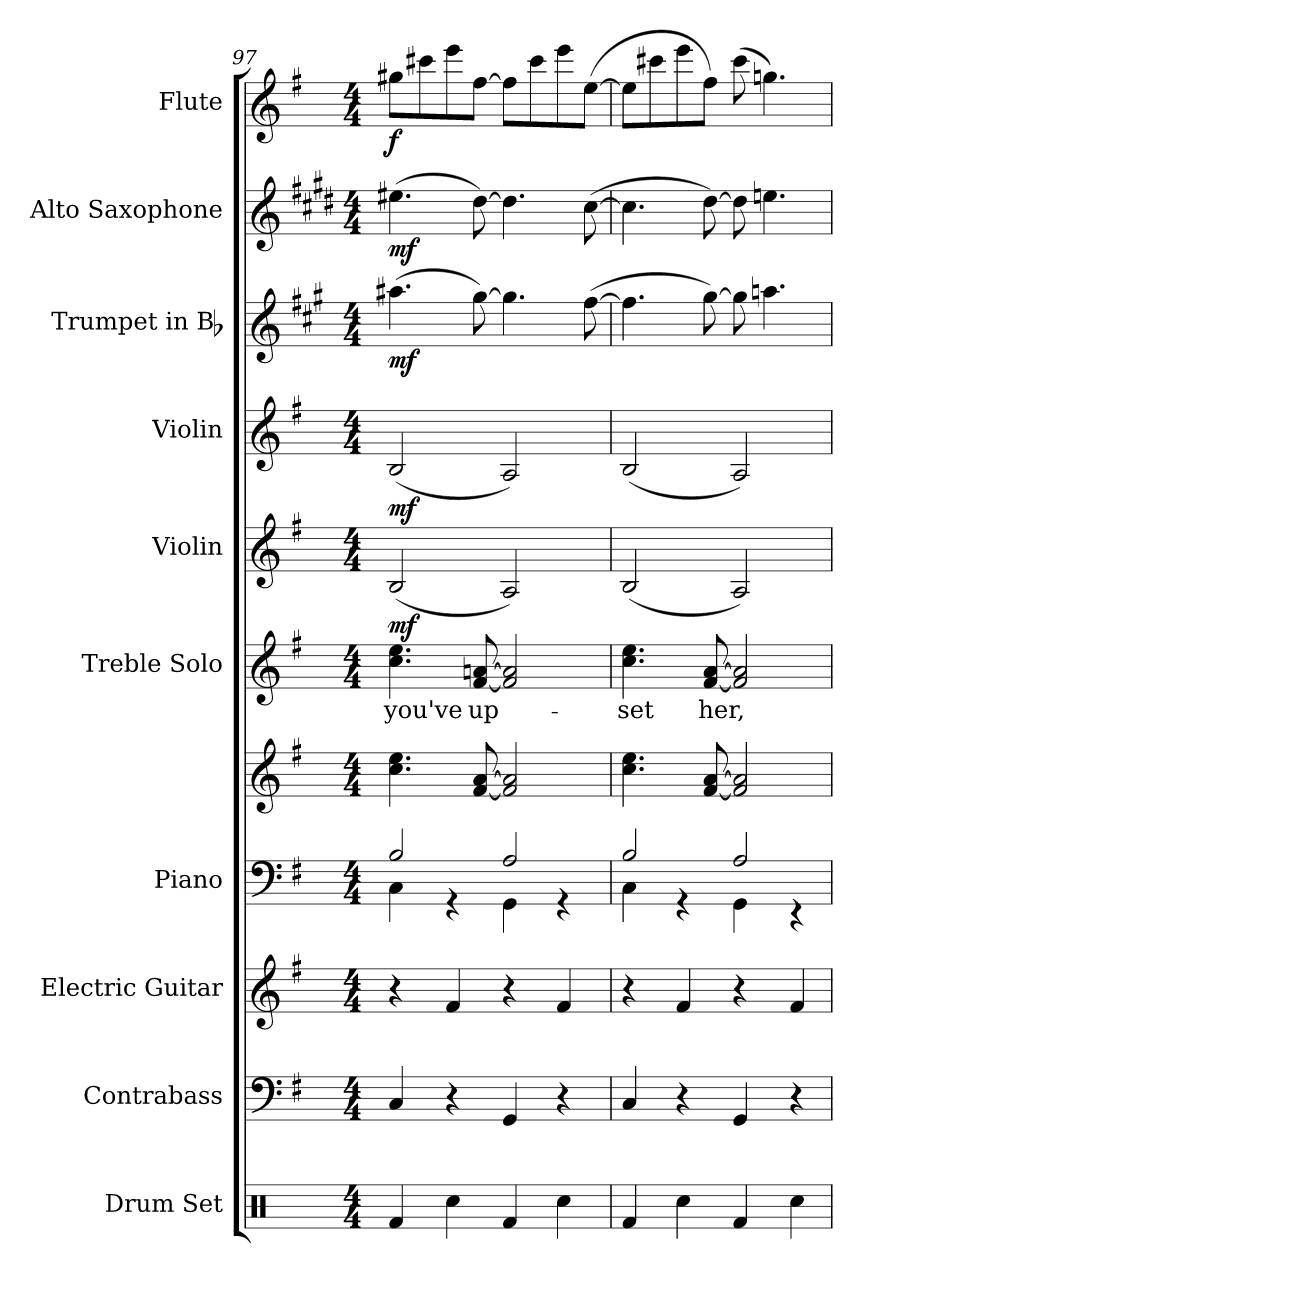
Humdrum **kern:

**kern	**kern	**kern	**kern	**kern	**kern	**text	**kern	**dynam	**kern	**dynam	**kern	**dynam	**kern	**dynam	**kern	**dynam
*part10	*part9	*part8	*part7	*part7	*part6	*part6	*part5	*part5	*part4	*part4	*part3	*part3	*part2	*part2	*part1	*part1
*staff11	*staff10	*staff9	*staff8	*staff7	*staff6	*staff6	*staff5	*staff5	*staff4	*staff4	*staff3	*staff3	*staff2	*staff2	*staff1	*staff1
*I"Drum Set	*I"Contrabass	*I"Electric Guitar	*I"Piano	*	*I"Treble Solo	*	*I"Violin	*	*I"Violin	*	*I"Trumpet in Bb	*	*I"Alto Saxophone	*	*I"Flute	*
*I'Dr.	*I'Cb.	*I'E. Gtr.	*I'Pno.	*	*I'Tr. Solo	*	*I'Vln.	*	*I'Vln.	*	*I'Tpt.	*	*I'Alto Sax.	*	*I'Fl.	*
*clefX	*clefF4	*clefG2	*clefF4	*clefG2	*clefG2	*	*clefG2	*	*clefG2	*	*clefG2	*	*clefG2	*	*clefG2	*
*	*ITrd7c12	*ITrd7c12	*	*	*	*	*	*	*	*	*ITrd1c2	*	*ITrd5c9	*	*	*
*k[]	*k[f#]	*k[f#]	*k[f#]	*k[f#]	*k[f#]	*	*k[f#]	*	*k[f#]	*	*k[f#]	*	*k[f#]	*	*k[f#]	*
*C:	*G:	*G:	*G:	*G:	*G:	*	*G:	*	*G:	*	*G:	*	*G:	*	*G:	*
*M4/4	*M4/4	*M4/4	*M4/4	*M4/4	*M4/4	*	*M4/4	*	*M4/4	*	*M4/4	*	*M4/4	*	*M4/4	*
=97	=97	=97	=97	=97	=97	=97	=97	=97	=97	=97	=97	=97	=97	=97	=97	=97
*	*	*	*^	*	*	*	*	*	*	*	*	*	*	*	*	*
!	!	!	!	!	!	!	!LO:LY:b:color=#000000	!	!	!	!	!	!	!	!	!	!
4Rfi/	4CCi/	4r	2Bi/	4Ci\	4.cci\ 4.eei	4.cci\ 4.eei	you've	(2Bi/	mf	(2Bi/	mf	(4.gg#Xi\	mf	(4.g#Xi\	mf	8gg#Xi\L	f
.	.	.	.	.	.	.	.	.	.	.	.	.	.	.	.	8ccc#Xi\	.
4Rcci\	4r	4F#i/	.	4r	.	.	.	.	.	.	.	.	.	.	.	8eeei\	.
!	!	!	!	!	!	!	!LO:LY:b:color=#000000	!	!	!	!	!	!	!	!	!	!
.	.	.	.	.	[<8f#i/ [>8ai	[<8f#i/ [>8ani	up-	.	.	.	.	[>8ff#i\)	.	[>8f#i\)	.	[>8ff#i\J	.
4Rfi/	4GGGi/	4r	2Ai/	4GGi\	2f#i/] 2ai]	2f#i/] 2ai]	.	2Ai/)	.	2Ai/)	.	4.ff#i\]	.	4.f#i\]	.	8ff#i\L]	.
.	.	.	.	.	.	.	.	.	.	.	.	.	.	.	.	8ccc#i\	.
4Rcci\	4r	4F#i/	.	4r	.	.	.	.	.	.	.	.	.	.	.	8eeei\	.
.	.	.	.	.	.	.	.	.	.	.	.	([>8eei\	.	([>8ei\	.	([>8eei\J	.
=98	=98	=98	=98	=98	=98	=98	=98	=98	=98	=98	=98	=98	=98	=98	=98	=98	=98
!	!	!	!	!	!	!	!LO:LY:b:color=#000000	!	!	!	!	!	!	!	!	!	!
4Rfi/	4CCi/	4r	2Bi/	4Ci\	4.cci\ 4.eei	4.cci\ 4.eei	-set	(2Bi/	.	(2Bi/	.	4.eei\]	.	4.ei\]	.	8eei\L]	.
.	.	.	.	.	.	.	.	.	.	.	.	.	.	.	.	8ccc#Xi\	.
4Rcci\	4r	4F#i/	.	4r	.	.	.	.	.	.	.	.	.	.	.	8eeei\	.
!	!	!	!	!	!	!	!LO:LY:b:color=#000000	!	!	!	!	!	!	!	!	!	!
.	.	.	.	.	[<8f#i/ [>8ai	[<8f#i/ [>8ai	her,	.	.	.	.	[>8ff#i\)	.	[>8f#i\)	.	8ff#i\J)	.
4Rfi/	4GGGi/	4r	2Ai/	4GGi\	2f#i/] 2ai]	2f#i/] 2ai]	.	2Ai/)	.	2Ai/)	.	8ff#i\]	.	8f#i\]	.	(8ccc#i\	.
.	.	.	.	.	.	.	.	.	.	.	.	4.ggni\	.	4.gni\	.	4.ggni\)	.
4Rcci\	4r	4F#i/	.	4r	.	.	.	.	.	.	.	.	.	.	.	.	.
*	*	*	*v	*v	*	*	*	*	*	*	*	*	*	*	*	*	*
=	=	=	=	=	=	=	=	=	=	=	=	=	=	=	=	=
*-	*-	*-	*-	*-	*-	*-	*-	*-	*-	*-	*-	*-	*-	*-	*-	*-
